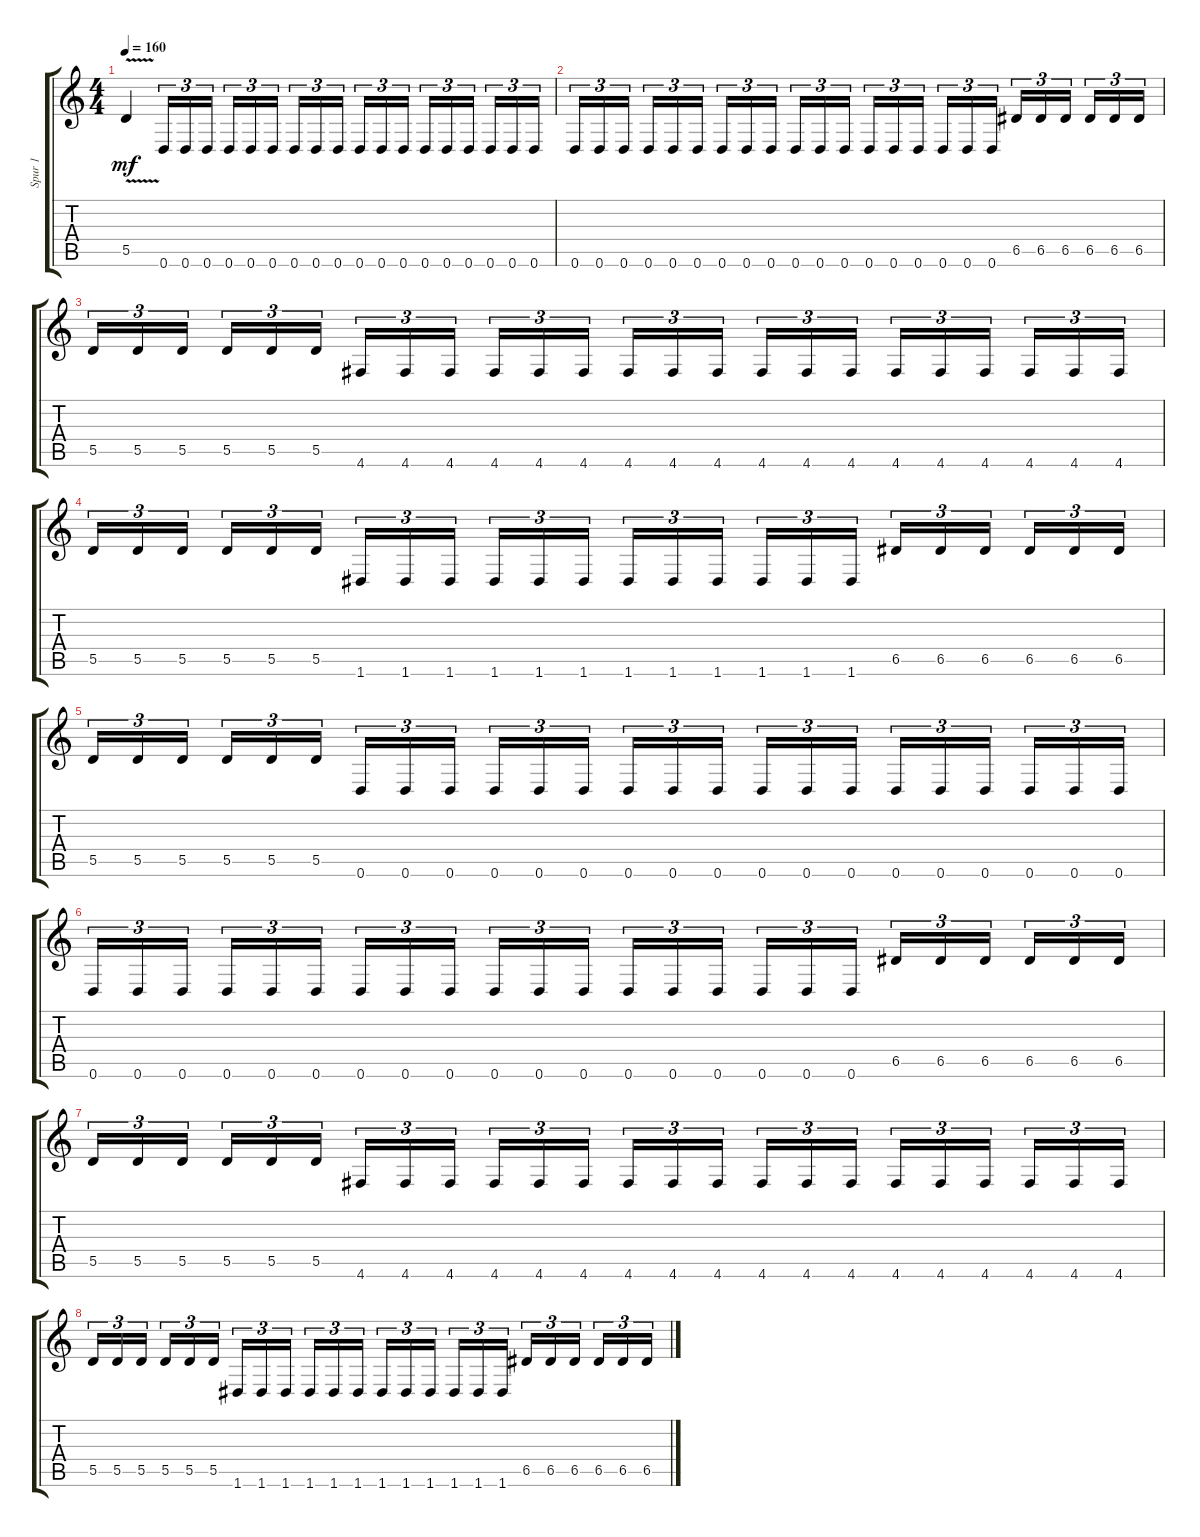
\track ("Spur 1" "Spur 1") {instrument distortionguitar}
\staff {score tabs}
\tuning (E4 B3 G3 D3 A2 D2) {hide}
\ts (4 4)
\tempo 160
\clef g2
\ks c
5.5{v}.4{dy mf} 0.6.16{tu (3 2)} 0.6.16{tu (3 2)} 0.6.16{tu (3 2) beam splitsecondary} 0.6.16{tu (3 2)} 0.6.16{tu (3 2)} 0.6.16{tu (3 2)} 0.6.16{tu (3 2)} 0.6.16{tu (3 2)} 0.6.16{tu (3 2) beam splitsecondary} 0.6.16{tu (3 2)} 0.6.16{tu (3 2)} 0.6.16{tu (3 2)} 0.6.16{tu (3 2)} 0.6.16{tu (3 2)} 0.6.16{tu (3 2) beam splitsecondary} 0.6.16{tu (3 2)} 0.6.16{tu (3 2)} 0.6.16{tu (3 2)} |
0.6.16{tu (3 2)} 0.6.16{tu (3 2)} 0.6.16{tu (3 2) beam splitsecondary} 0.6.16{tu (3 2)} 0.6.16{tu (3 2)} 0.6.16{tu (3 2)} 0.6.16{tu (3 2)} 0.6.16{tu (3 2)} 0.6.16{tu (3 2) beam splitsecondary} 0.6.16{tu (3 2)} 0.6.16{tu (3 2)} 0.6.16{tu (3 2)} 0.6.16{tu (3 2)} 0.6.16{tu (3 2)} 0.6.16{tu (3 2) beam splitsecondary} 0.6.16{tu (3 2)} 0.6.16{tu (3 2)} 0.6.16{tu (3 2)} 6.5.16{tu (3 2)} 6.5.16{tu (3 2)} 6.5.16{tu (3 2) beam splitsecondary} 6.5.16{tu (3 2)} 6.5.16{tu (3 2)} 6.5.16{tu (3 2)} |
5.5.16{tu (3 2)} 5.5.16{tu (3 2)} 5.5.16{tu (3 2) beam splitsecondary} 5.5.16{tu (3 2)} 5.5.16{tu (3 2)} 5.5.16{tu (3 2)} 4.6.16{tu (3 2)} 4.6.16{tu (3 2)} 4.6.16{tu (3 2) beam splitsecondary} 4.6.16{tu (3 2)} 4.6.16{tu (3 2)} 4.6.16{tu (3 2)} 4.6.16{tu (3 2)} 4.6.16{tu (3 2)} 4.6.16{tu (3 2) beam splitsecondary} 4.6.16{tu (3 2)} 4.6.16{tu (3 2)} 4.6.16{tu (3 2)} 4.6.16{tu (3 2)} 4.6.16{tu (3 2)} 4.6.16{tu (3 2) beam splitsecondary} 4.6.16{tu (3 2)} 4.6.16{tu (3 2)} 4.6.16{tu (3 2)} |
5.5.16{tu (3 2)} 5.5.16{tu (3 2)} 5.5.16{tu (3 2) beam splitsecondary} 5.5.16{tu (3 2)} 5.5.16{tu (3 2)} 5.5.16{tu (3 2)} 1.6.16{tu (3 2)} 1.6.16{tu (3 2)} 1.6.16{tu (3 2) beam splitsecondary} 1.6.16{tu (3 2)} 1.6.16{tu (3 2)} 1.6.16{tu (3 2)} 1.6.16{tu (3 2)} 1.6.16{tu (3 2)} 1.6.16{tu (3 2) beam splitsecondary} 1.6.16{tu (3 2)} 1.6.16{tu (3 2)} 1.6.16{tu (3 2)} 6.5.16{tu (3 2)} 6.5.16{tu (3 2)} 6.5.16{tu (3 2) beam splitsecondary} 6.5.16{tu (3 2)} 6.5.16{tu (3 2)} 6.5.16{tu (3 2)} |
5.5.16{tu (3 2)} 5.5.16{tu (3 2)} 5.5.16{tu (3 2) beam splitsecondary} 5.5.16{tu (3 2)} 5.5.16{tu (3 2)} 5.5.16{tu (3 2)} 0.6.16{tu (3 2)} 0.6.16{tu (3 2)} 0.6.16{tu (3 2) beam splitsecondary} 0.6.16{tu (3 2)} 0.6.16{tu (3 2)} 0.6.16{tu (3 2)} 0.6.16{tu (3 2)} 0.6.16{tu (3 2)} 0.6.16{tu (3 2) beam splitsecondary} 0.6.16{tu (3 2)} 0.6.16{tu (3 2)} 0.6.16{tu (3 2)} 0.6.16{tu (3 2)} 0.6.16{tu (3 2)} 0.6.16{tu (3 2) beam splitsecondary} 0.6.16{tu (3 2)} 0.6.16{tu (3 2)} 0.6.16{tu (3 2)} |
0.6.16{tu (3 2)} 0.6.16{tu (3 2)} 0.6.16{tu (3 2) beam splitsecondary} 0.6.16{tu (3 2)} 0.6.16{tu (3 2)} 0.6.16{tu (3 2)} 0.6.16{tu (3 2)} 0.6.16{tu (3 2)} 0.6.16{tu (3 2) beam splitsecondary} 0.6.16{tu (3 2)} 0.6.16{tu (3 2)} 0.6.16{tu (3 2)} 0.6.16{tu (3 2)} 0.6.16{tu (3 2)} 0.6.16{tu (3 2) beam splitsecondary} 0.6.16{tu (3 2)} 0.6.16{tu (3 2)} 0.6.16{tu (3 2)} 6.5.16{tu (3 2)} 6.5.16{tu (3 2)} 6.5.16{tu (3 2) beam splitsecondary} 6.5.16{tu (3 2)} 6.5.16{tu (3 2)} 6.5.16{tu (3 2)} |
5.5.16{tu (3 2)} 5.5.16{tu (3 2)} 5.5.16{tu (3 2) beam splitsecondary} 5.5.16{tu (3 2)} 5.5.16{tu (3 2)} 5.5.16{tu (3 2)} 4.6.16{tu (3 2)} 4.6.16{tu (3 2)} 4.6.16{tu (3 2) beam splitsecondary} 4.6.16{tu (3 2)} 4.6.16{tu (3 2)} 4.6.16{tu (3 2)} 4.6.16{tu (3 2)} 4.6.16{tu (3 2)} 4.6.16{tu (3 2) beam splitsecondary} 4.6.16{tu (3 2)} 4.6.16{tu (3 2)} 4.6.16{tu (3 2)} 4.6.16{tu (3 2)} 4.6.16{tu (3 2)} 4.6.16{tu (3 2) beam splitsecondary} 4.6.16{tu (3 2)} 4.6.16{tu (3 2)} 4.6.16{tu (3 2)} |
5.5.16{tu (3 2)} 5.5.16{tu (3 2)} 5.5.16{tu (3 2) beam splitsecondary} 5.5.16{tu (3 2)} 5.5.16{tu (3 2)} 5.5.16{tu (3 2)} 1.6.16{tu (3 2)} 1.6.16{tu (3 2)} 1.6.16{tu (3 2) beam splitsecondary} 1.6.16{tu (3 2)} 1.6.16{tu (3 2)} 1.6.16{tu (3 2)} 1.6.16{tu (3 2)} 1.6.16{tu (3 2)} 1.6.16{tu (3 2) beam splitsecondary} 1.6.16{tu (3 2)} 1.6.16{tu (3 2)} 1.6.16{tu (3 2)} 6.5.16{tu (3 2)} 6.5.16{tu (3 2)} 6.5.16{tu (3 2) beam splitsecondary} 6.5.16{tu (3 2)} 6.5.16{tu (3 2)} 6.5.16{tu (3 2)}
